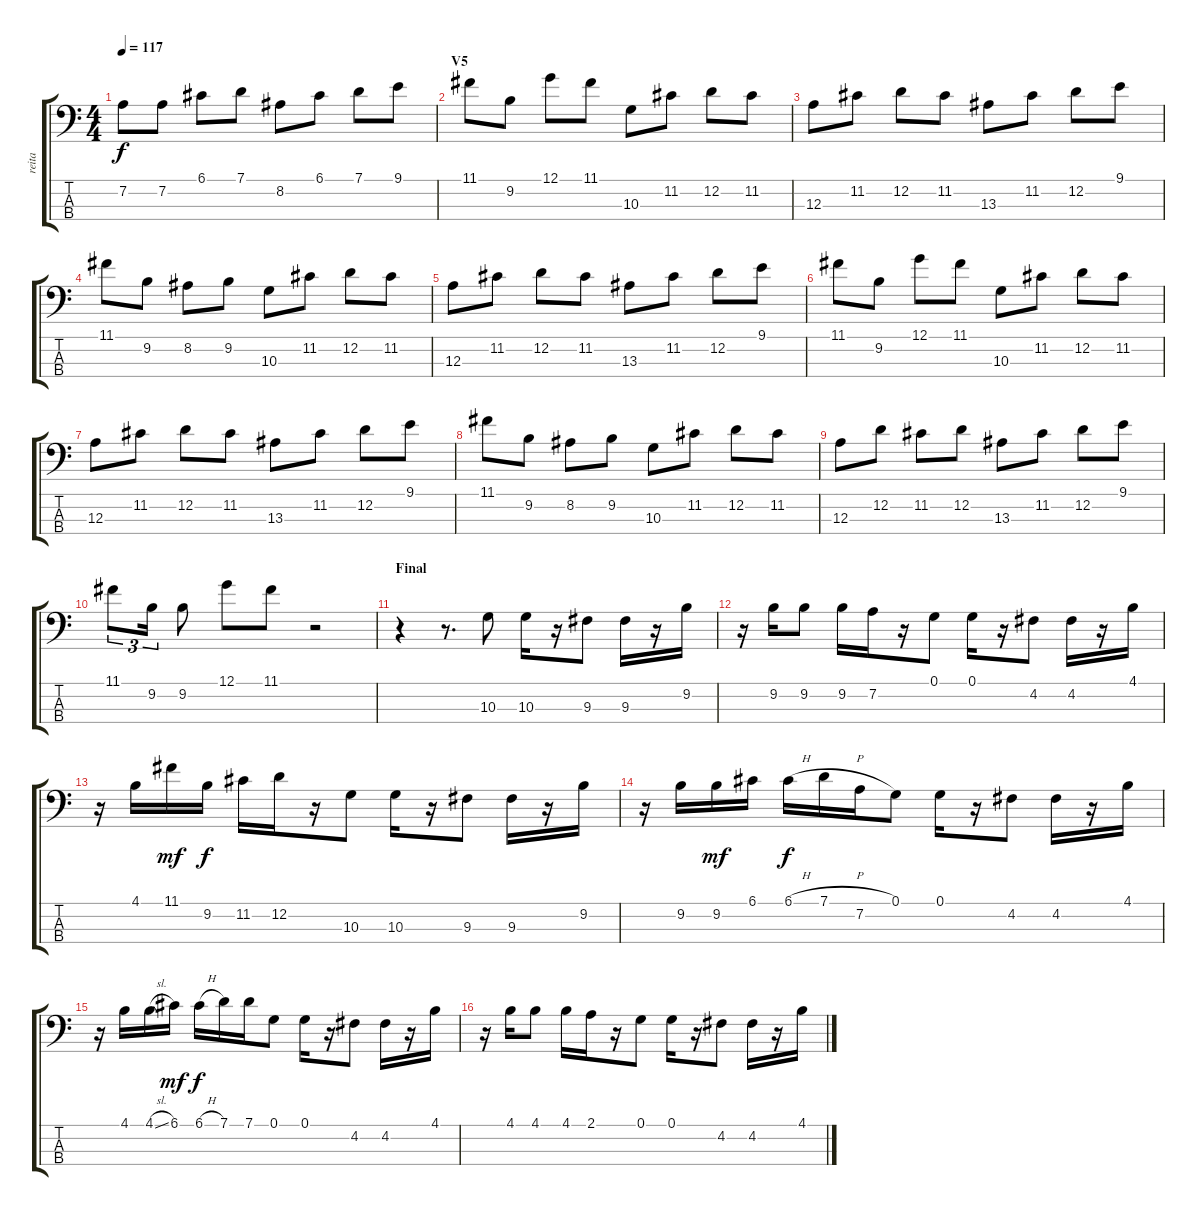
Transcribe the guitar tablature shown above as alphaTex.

\track ("reita" "reita") {instrument electricbassfinger}
\staff {score tabs}
\tuning (G2 D2 A1 E1) {hide}
\ts (4 4)
\tempo 117
\clef f4
\ks c
7.2.8{dy f} 7.2.8 6.1.8 7.1.8 8.2.8 6.1.8 7.1.8 9.1.8 |
\section ("" "V5")
11.1.8 9.2.8 12.1.8 11.1.8 10.3.8 11.2.8 12.2.8 11.2.8 |
12.3.8 11.2.8 12.2.8 11.2.8 13.3.8 11.2.8 12.2.8 9.1.8 |
11.1.8 9.2.8 8.2.8 9.2.8 10.3.8 11.2.8 12.2.8 11.2.8 |
12.3.8 11.2.8 12.2.8 11.2.8 13.3.8 11.2.8 12.2.8 9.1.8 |
11.1.8 9.2.8 12.1.8 11.1.8 10.3.8 11.2.8 12.2.8 11.2.8 |
12.3.8 11.2.8 12.2.8 11.2.8 13.3.8 11.2.8 12.2.8 9.1.8 |
11.1.8 9.2.8 8.2.8 9.2.8 10.3.8 11.2.8 12.2.8 11.2.8 |
12.3.8 12.2.8 11.2.8 12.2.8 13.3.8 11.2.8 12.2.8 9.1.8 |
11.1.8{tu (3 2)} 9.2.16{tu (3 2)} 9.2.8 12.1.8 11.1.8 r.2 |
\section ("" "Final")
r.4{volume 12} r.8{d} 10.3.8 10.3.16 r.16 9.3.8 9.3.16 r.16 9.2.16 |
r.16 9.2.16 9.2.8 9.2.16 7.2.16 r.16 0.1.8 0.1.16 r.16 4.2.8 4.2.16 r.16 4.1.16 |
r.16 4.1.16 11.1.16{dy mf} 9.2.16{dy f} 11.2.16 12.2.16 r.16 10.3.8 10.3.16 r.16 9.3.8 9.3.16 r.16 9.2.16 |
r.16 9.2.16 9.2.16{dy mf} 6.1.16 6.1{h}.16{dy f} 7.1{h}.16 7.2.16 0.1.8 0.1.16 r.16 4.2.8 4.2.16 r.16 4.1.16 |
r.16 4.1.16 4.1{sl}.16 6.1.16{dy mf} 6.1{h}.16{dy f} 7.1.16 7.1.16 0.1.8 0.1.16 r.16 4.2.8 4.2.16 r.16 4.1.16 |
r.16 4.1.16 4.1.8 4.1.16 2.1.16 r.16 0.1.8 0.1.16 r.16 4.2.8 4.2.16 r.16 4.1.16
